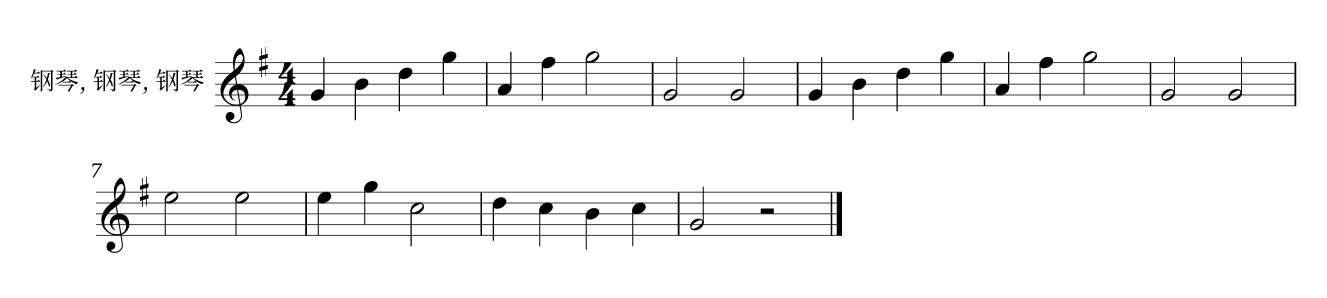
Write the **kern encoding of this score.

**kern
*part1
*staff1
*I"钢琴, 钢琴, 钢琴
*clefG2
*k[f#]
*M4/4
*MM360
=1
4g/
4b\
4dd\
4gg\
=2
4a/
4ff#\
2gg\
=3
2g/
2g/
=4
4g/
4b\
4dd\
4gg\
=5
4a/
4ff#\
2gg\
=6
2g/
2g/
=7
2ee\
2ee\
=8
4ee\
4gg\
2cc\
=9
4dd\
4cc\
4b\
4cc\
=10
2g/
2r
==
*-
